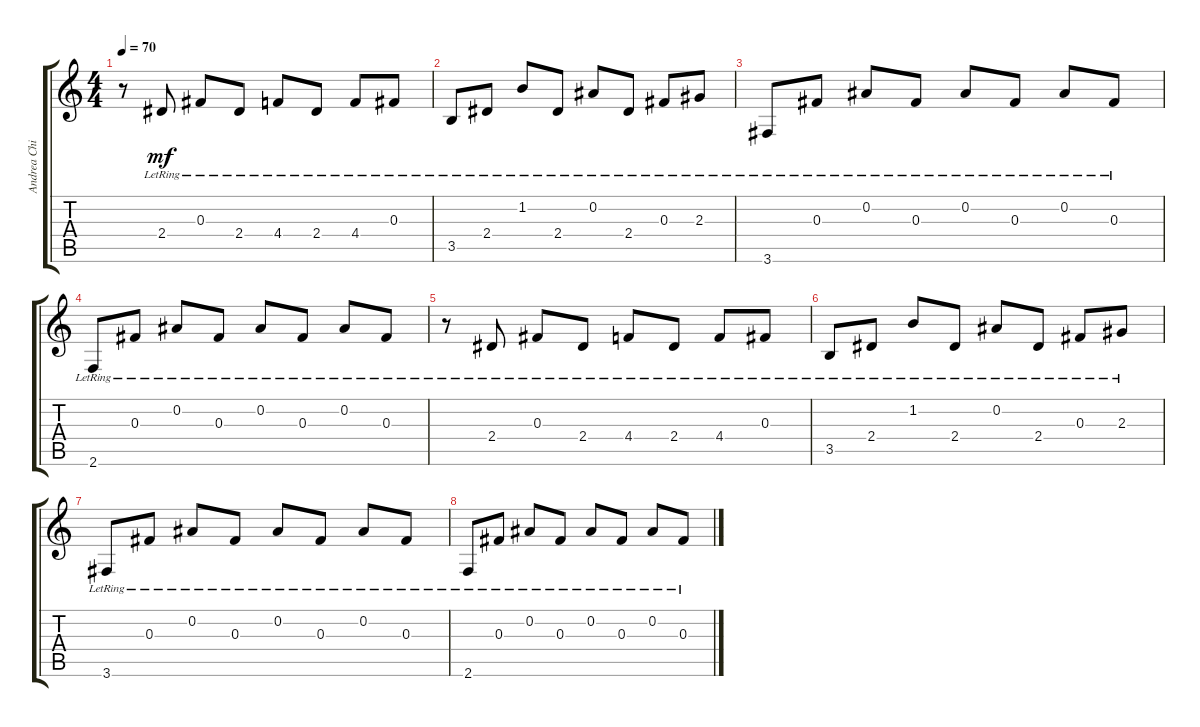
\track ("Andrea Chiodetti" "Andrea Chi") {instrument electricguitarjazz}
\staff {score tabs}
\tuning (Eb4 Bb3 Gb3 Db3 Ab2 Eb2) {hide}
\ts (4 4)
\tempo 70
\clef g2
\ks c
r.8{dy mf instrument electricguitarjazz} 2.4{lr}.8 0.3{lr}.8 2.4{lr}.8 4.4{lr}.8 2.4{lr}.8 4.4{lr}.8 0.3{lr}.8 |
3.5{lr}.8 2.4{lr}.8 1.2{lr}.8 2.4{lr}.8 0.2{lr}.8 2.4{lr}.8 0.3{lr}.8 2.3{lr}.8 |
3.6{lr}.8 0.3{lr}.8 0.2{lr}.8 0.3{lr}.8 0.2{lr}.8 0.3{lr}.8 0.2{lr}.8 0.3{lr}.8 |
2.6{lr}.8 0.3{lr}.8 0.2{lr}.8 0.3{lr}.8 0.2{lr}.8 0.3{lr}.8 0.2{lr}.8 0.3{lr}.8 |
r.8 2.4{lr}.8 0.3{lr}.8 2.4{lr}.8 4.4{lr}.8 2.4{lr}.8 4.4{lr}.8 0.3{lr}.8 |
3.5{lr}.8 2.4{lr}.8 1.2{lr}.8 2.4{lr}.8 0.2{lr}.8 2.4{lr}.8 0.3{lr}.8 2.3{lr}.8 |
3.6{lr}.8 0.3{lr}.8 0.2{lr}.8 0.3{lr}.8 0.2{lr}.8 0.3{lr}.8 0.2{lr}.8 0.3{lr}.8 |
2.6{lr}.8 0.3{lr}.8 0.2{lr}.8 0.3{lr}.8 0.2{lr}.8 0.3{lr}.8 0.2{lr}.8 0.3{lr}.8
